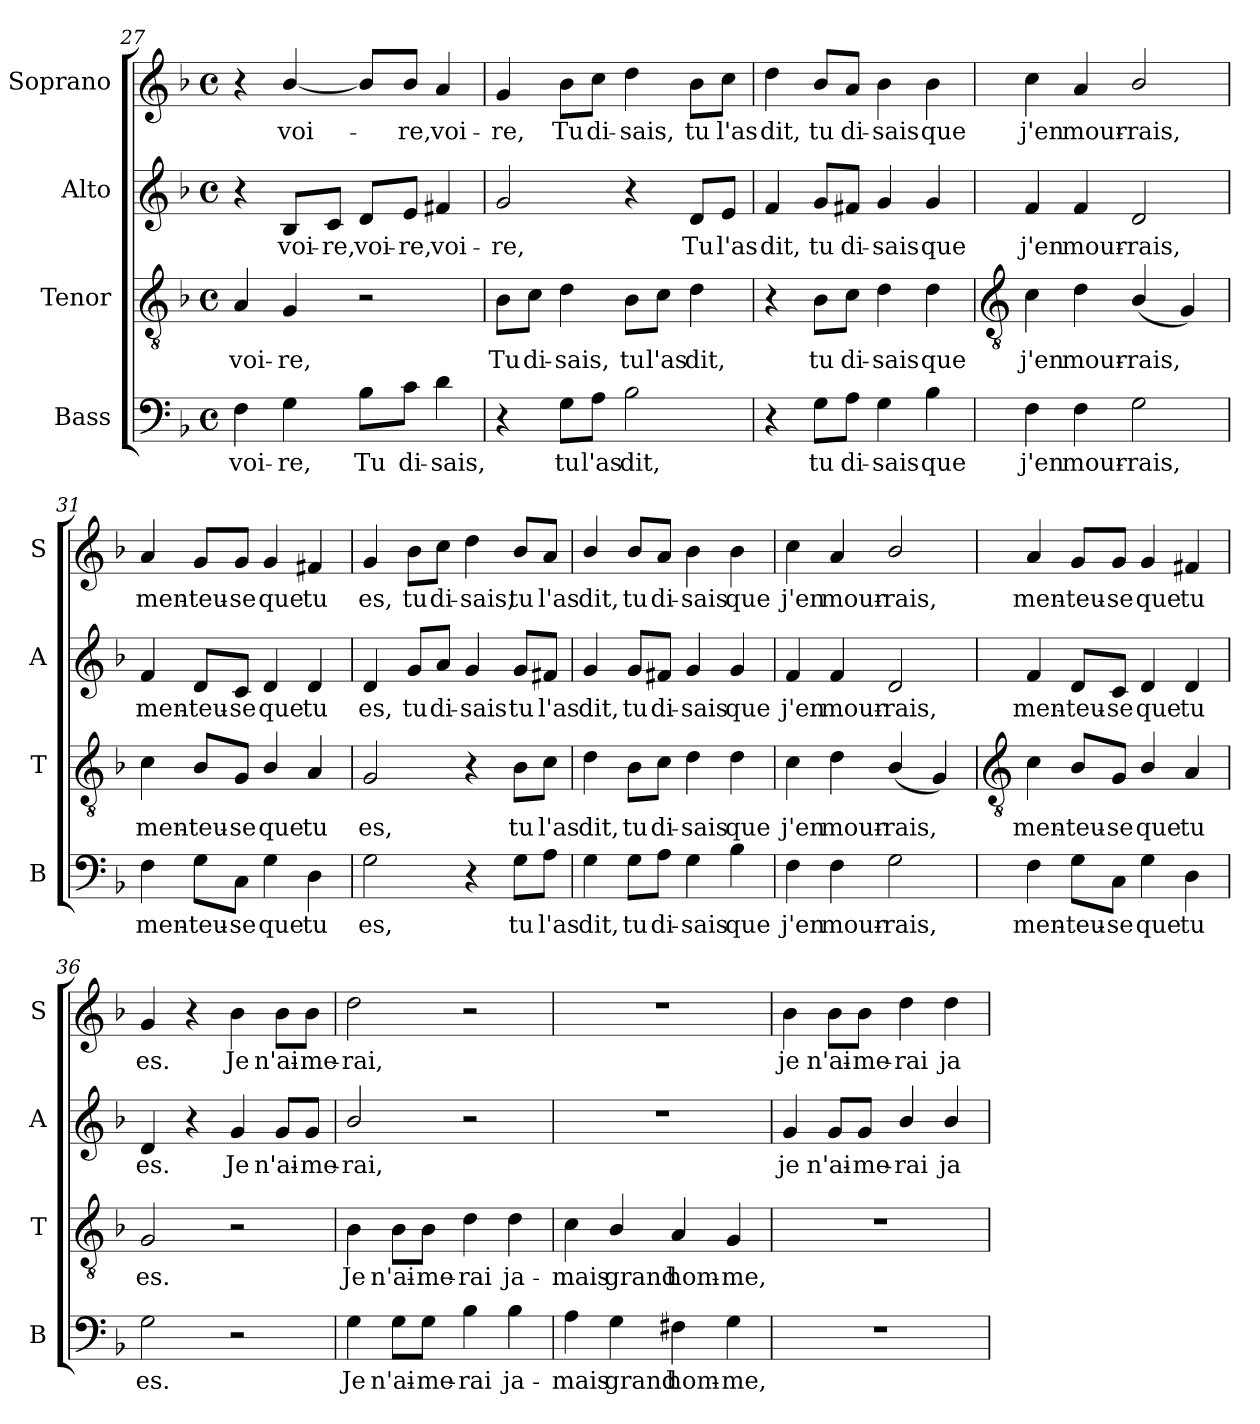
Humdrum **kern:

**kern	**text	**kern	**text	**kern	**text	**kern	**text
*part4	*part4	*part3	*part3	*part2	*part2	*part1	*part1
*staff4	*staff4	*staff3	*staff3	*staff2	*staff2	*staff1	*staff1
*I"Bass	*	*I"Tenor	*	*I"Alto	*	*I"Soprano	*
*I'B	*	*I'T	*	*I'A	*	*I'S	*
*clefF4	*	*clefGv2	*	*clefG2	*	*clefG2	*
*k[b-]	*	*k[b-]	*	*k[b-]	*	*k[b-]	*
*F:	*	*F:	*	*F:	*	*F:	*
*M4/4	*	*M4/4	*	*M4/4	*	*M4/4	*
*met(c)	*	*met(c)	*	*met(c)	*	*met(c)	*
=27	=27	=27	=27	=27	=27	=27	=27
!	!LO:LY:b	!	!LO:LY:b	!	!	!	!
4F	voi-	4A	voi-	4r	.	4r	.
!	!LO:LY:b	!	!LO:LY:b	!	!LO:LY:b	!	!LO:LY:b
4G	-re,	4G	-re,	8B-/L	voi-	[4b-/	voi-
!	!	!	!	!	!LO:LY:b	!	!
.	.	.	.	8c/J	-re,	.	.
!	!LO:LY:b	!	!	!	!LO:LY:b	!	!
8B-\L	Tu	2r	.	8d/L	voi-	8b-/L]	.
!	!LO:LY:b	!	!	!	!LO:LY:b	!	!LO:LY:b
8c\J	di-	.	.	8e/J	-re,	8b-/J	re,
!	!LO:LY:b	!	!	!	!LO:LY:b	!	!LO:LY:b
4d	-sais,	.	.	4f#X	voi-	4a	voi-
=28	=28	=28	=28	=28	=28	=28	=28
!	!	!	!LO:LY:b	!	!LO:LY:b	!	!LO:LY:b
4r	.	8B-\L	Tu	2g	-re,	4g	-re,
!	!	!	!LO:LY:b	!	!	!	!
.	.	8c\J	di-	.	.	.	.
!	!LO:LY:b	!	!LO:LY:b	!	!	!	!LO:LY:b
8G\L	tu	4d	-sais,	.	.	8b-\L	Tu
!	!LO:LY:b	!	!	!	!	!	!LO:LY:b
8A\J	l'as	.	.	.	.	8cc\J	di-
!	!LO:LY:b	!	!LO:LY:b	!	!	!	!LO:LY:b
2B-	dit,	8B-\L	tu	4r	.	4dd	-sais,
!	!	!	!LO:LY:b	!	!	!	!
.	.	8c\J	l'as	.	.	.	.
!	!	!	!LO:LY:b	!	!LO:LY:b	!	!LO:LY:b
.	.	4d	dit,	8d/L	Tu	8b-\L	tu
!	!	!	!	!	!LO:LY:b	!	!LO:LY:b
.	.	.	.	8e/J	l'as	8cc\J	l'as
=29	=29	=29	=29	=29	=29	=29	=29
!	!	!	!	!	!LO:LY:b	!	!LO:LY:b
4r	.	4r	.	4f	dit,	4dd	dit,
!	!LO:LY:b	!	!LO:LY:b	!	!LO:LY:b	!	!LO:LY:b
8G\L	tu	8B-\L	tu	8g/L	tu	8b-/L	tu
!	!LO:LY:b	!	!LO:LY:b	!	!LO:LY:b	!	!LO:LY:b
8A\J	di-	8c\J	di-	8f#X/J	di-	8a/J	di-
!	!LO:LY:b	!	!LO:LY:b	!	!LO:LY:b	!	!LO:LY:b
4G	-sais	4d	-sais	4g	-sais	4b-	-sais
!	!LO:LY:b	!	!LO:LY:b	!	!LO:LY:b	!	!LO:LY:b
4B-	que	4d	que	4g	que	4b-	que
!!LO:LB:g=z
=30	=30	=30	=30	=30	=30	=30	=30
*	*	*clefGv2	*	*	*	*	*
!	!LO:LY:b	!	!LO:LY:b	!	!LO:LY:b	!	!LO:LY:b
4F	j'en	4c	j'en	4f	j'en	4cc	j'en
!	!LO:LY:b	!	!LO:LY:b	!	!LO:LY:b	!	!LO:LY:b
4F	mour-	4d	mour-	4f	mour-	4a	mour-
!	!LO:LY:b	!	!LO:LY:b	!	!LO:LY:b	!	!LO:LY:b
2G	-rais,	(<4B-/	-rais,	2d	-rais,	2b-/	-rais,
.	.	4G)	.	.	.	.	.
=31	=31	=31	=31	=31	=31	=31	=31
!	!LO:LY:b	!	!LO:LY:b	!	!LO:LY:b	!	!LO:LY:b
4F	men-	4c	men-	4f	men-	4a	men-
!	!LO:LY:b	!	!LO:LY:b	!	!LO:LY:b	!	!LO:LY:b
8G\L	-teu-	8B-/L	-teu-	8d/L	-teu-	8g/L	-teu-
!	!LO:LY:b	!	!LO:LY:b	!	!LO:LY:b	!	!LO:LY:b
8C\J	-se	8G/J	-se	8c/J	-se	8g/J	-se
!	!LO:LY:b	!	!LO:LY:b	!	!LO:LY:b	!	!LO:LY:b
4G	que	4B-/	que	4d	que	4g	que
!	!LO:LY:b	!	!LO:LY:b	!	!LO:LY:b	!	!LO:LY:b
4D	tu	4A	tu	4d	tu	4f#X	tu
=32	=32	=32	=32	=32	=32	=32	=32
!	!LO:LY:b	!	!LO:LY:b	!	!LO:LY:b	!	!LO:LY:b
2G	es,	2G	es,	4d	es,	4g	es,
!	!	!	!	!	!LO:LY:b	!	!LO:LY:b
.	.	.	.	8g/L	tu	8b-\L	tu
!	!	!	!	!	!LO:LY:b	!	!LO:LY:b
.	.	.	.	8a/J	di-	8cc\J	di-
!	!	!	!	!	!LO:LY:b	!	!LO:LY:b
4r	.	4r	.	4g	-sais	4dd	-sais,
!	!LO:LY:b	!	!LO:LY:b	!	!LO:LY:b	!	!LO:LY:b
8G\L	tu	8B-\L	tu	8g/L	tu	8b-/L	tu
!	!LO:LY:b	!	!LO:LY:b	!	!LO:LY:b	!	!LO:LY:b
8A\J	l'as	8c\J	l'as	8f#X/J	l'as	8a/J	l'as
=33	=33	=33	=33	=33	=33	=33	=33
!	!LO:LY:b	!	!LO:LY:b	!	!LO:LY:b	!	!LO:LY:b
4G	dit,	4d	dit,	4g	dit,	4b-/	dit,
!	!LO:LY:b	!	!LO:LY:b	!	!LO:LY:b	!	!LO:LY:b
8G\L	tu	8B-\L	tu	8g/L	tu	8b-/L	tu
!	!LO:LY:b	!	!LO:LY:b	!	!LO:LY:b	!	!LO:LY:b
8A\J	di-	8c\J	di-	8f#X/J	di-	8a/J	di-
!	!LO:LY:b	!	!LO:LY:b	!	!LO:LY:b	!	!LO:LY:b
4G	-sais	4d	-sais	4g	-sais	4b-	-sais
!	!LO:LY:b	!	!LO:LY:b	!	!LO:LY:b	!	!LO:LY:b
4B-	que	4d	que	4g	que	4b-	que
=34	=34	=34	=34	=34	=34	=34	=34
!	!LO:LY:b	!	!LO:LY:b	!	!LO:LY:b	!	!LO:LY:b
4F	j'en	4c	j'en	4f	j'en	4cc	j'en
!	!LO:LY:b	!	!LO:LY:b	!	!LO:LY:b	!	!LO:LY:b
4F	mour-	4d	mour-	4f	mour-	4a	mour-
!	!LO:LY:b	!	!LO:LY:b	!	!LO:LY:b	!	!LO:LY:b
2G	-rais,	(<4B-/	-rais,	2d	-rais,	2b-/	-rais,
.	.	4G)	.	.	.	.	.
!!LO:LB:g=z
=35	=35	=35	=35	=35	=35	=35	=35
*	*	*clefGv2	*	*	*	*	*
!	!LO:LY:b	!	!LO:LY:b	!	!LO:LY:b	!	!LO:LY:b
4F	men-	4c	men-	4f	men-	4a	men-
!	!LO:LY:b	!	!LO:LY:b	!	!LO:LY:b	!	!LO:LY:b
8G\L	-teu-	8B-/L	-teu-	8d/L	-teu-	8g/L	-teu-
!	!LO:LY:b	!	!LO:LY:b	!	!LO:LY:b	!	!LO:LY:b
8C\J	-se	8G/J	-se	8c/J	-se	8g/J	-se
!	!LO:LY:b	!	!LO:LY:b	!	!LO:LY:b	!	!LO:LY:b
4G	que	4B-/	que	4d	que	4g	que
!	!LO:LY:b	!	!LO:LY:b	!	!LO:LY:b	!	!LO:LY:b
4D	tu	4A	tu	4d	tu	4f#X	tu
=36	=36	=36	=36	=36	=36	=36	=36
!	!LO:LY:b	!	!LO:LY:b	!	!LO:LY:b	!	!LO:LY:b
2G	es.	2G	es.	4d	es.	4g	es.
.	.	.	.	4r	.	4r	.
!	!	!	!	!	!LO:LY:b	!	!LO:LY:b
2r	.	2r	.	4g	Je	4b-	Je
!	!	!	!	!	!LO:LY:b	!	!LO:LY:b
.	.	.	.	8g/L	n'ai-	8b-\L	n'ai-
!	!	!	!	!	!LO:LY:b	!	!LO:LY:b
.	.	.	.	8g/J	-me-	8b-\J	-me-
=37	=37	=37	=37	=37	=37	=37	=37
!	!LO:LY:b	!	!LO:LY:b	!	!LO:LY:b	!	!LO:LY:b
4G	Je	4B-	Je	2b-/	-rai,	2dd	-rai,
!	!LO:LY:b	!	!LO:LY:b	!	!	!	!
8G\L	n'ai-	8B-\L	n'ai-	.	.	.	.
!	!LO:LY:b	!	!LO:LY:b	!	!	!	!
8G\J	-me-	8B-\J	-me-	.	.	.	.
!	!LO:LY:b	!	!LO:LY:b	!	!	!	!
4B-	-rai	4d	-rai	2r	.	2r	.
!	!LO:LY:b	!	!LO:LY:b	!	!	!	!
4B-	ja-	4d	ja-	.	.	.	.
=38	=38	=38	=38	=38	=38	=38	=38
!	!LO:LY:b	!	!LO:LY:b	!	!	!	!
4A	-mais	4c	-mais	1r	.	1r	.
!	!LO:LY:b	!	!LO:LY:b	!	!	!	!
4G	grand	4B-/	grand	.	.	.	.
!	!LO:LY:b	!	!LO:LY:b	!	!	!	!
4F#X	hom-	4A	hom-	.	.	.	.
!	!LO:LY:b	!	!LO:LY:b	!	!	!	!
4G	-me,	4G	-me,	.	.	.	.
=39	=39	=39	=39	=39	=39	=39	=39
!	!	!	!	!	!LO:LY:b	!	!LO:LY:b
1r	.	1r	.	4g	je	4b-	je
!	!	!	!	!	!LO:LY:b	!	!LO:LY:b
.	.	.	.	8g/L	n'ai-	8b-\L	n'ai-
!	!	!	!	!	!LO:LY:b	!	!LO:LY:b
.	.	.	.	8g/J	-me-	8b-\J	-me-
!	!	!	!	!	!LO:LY:b	!	!LO:LY:b
.	.	.	.	4b-/	-rai	4dd	-rai
!	!	!	!	!	!LO:LY:b	!	!LO:LY:b
.	.	.	.	4b-/	ja-	4dd	ja-
=	=	=	=	=	=	=	=
*-	*-	*-	*-	*-	*-	*-	*-
